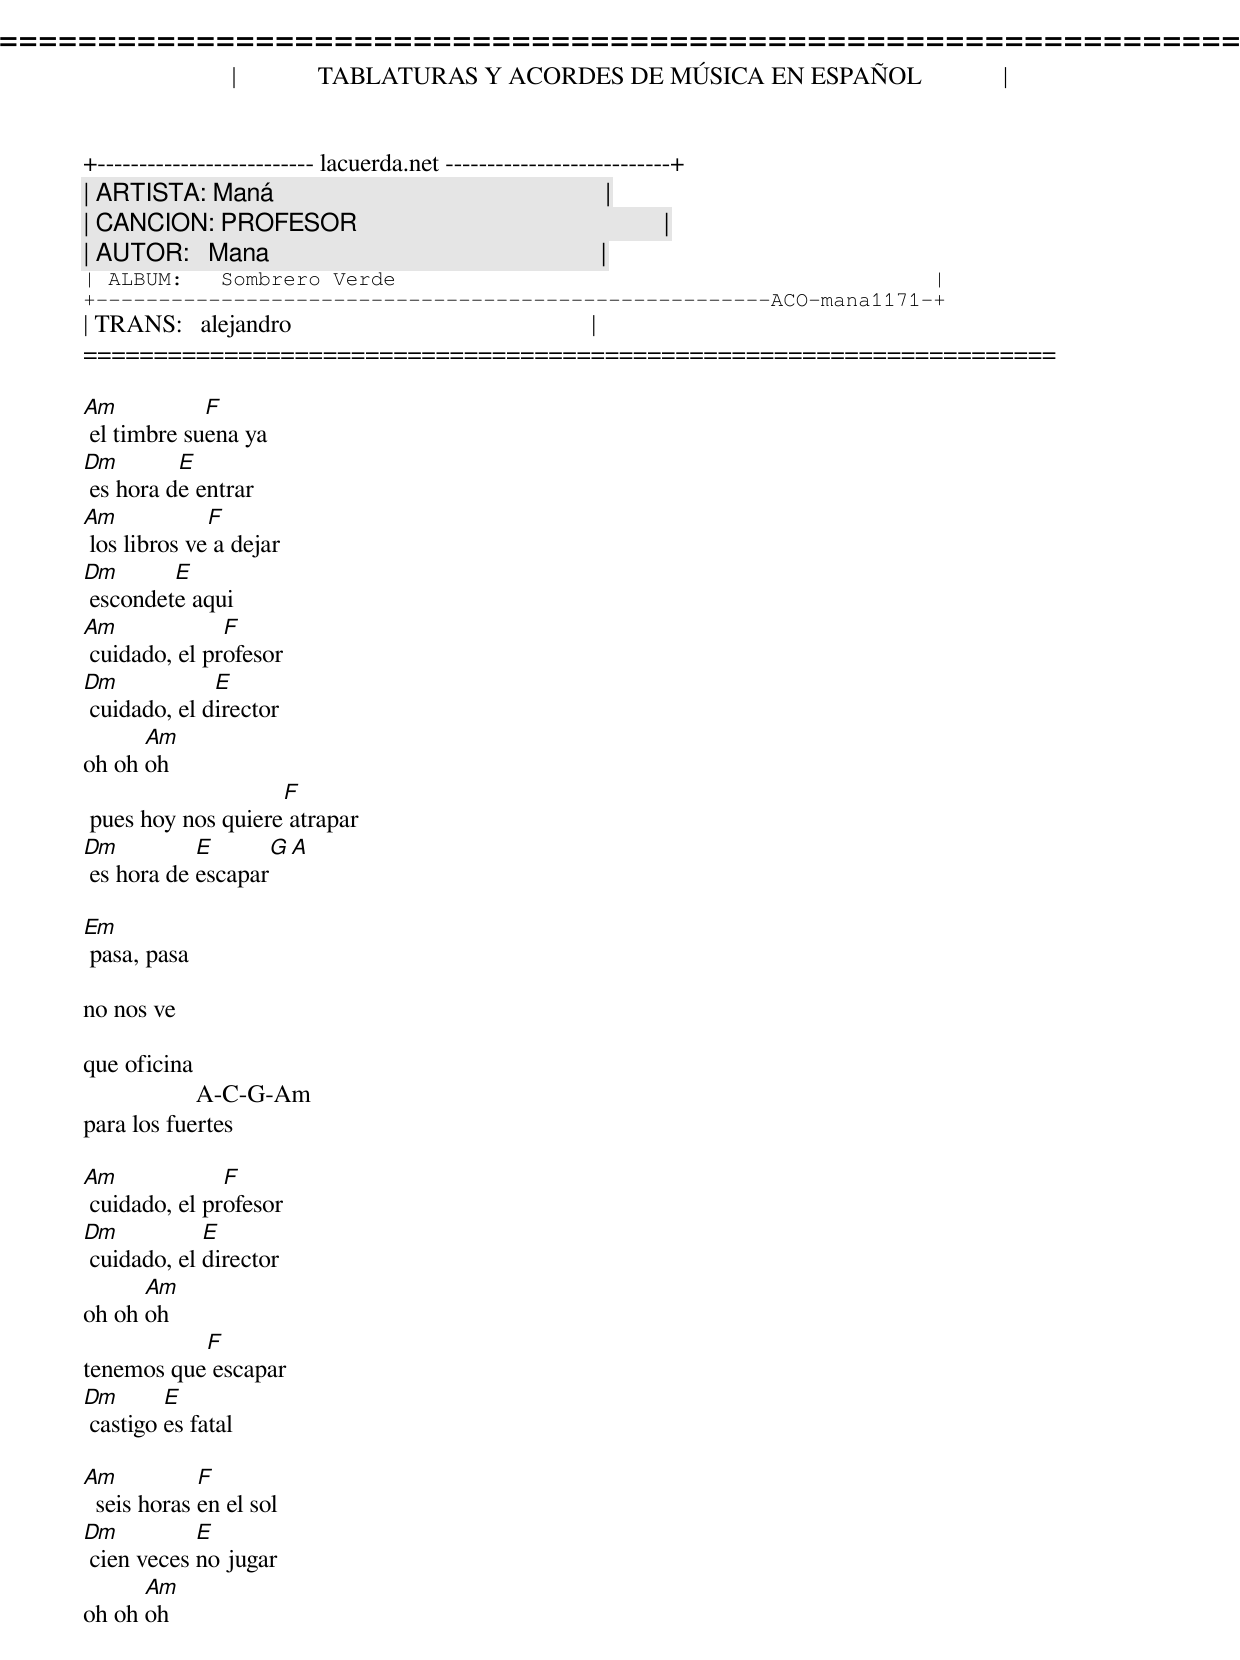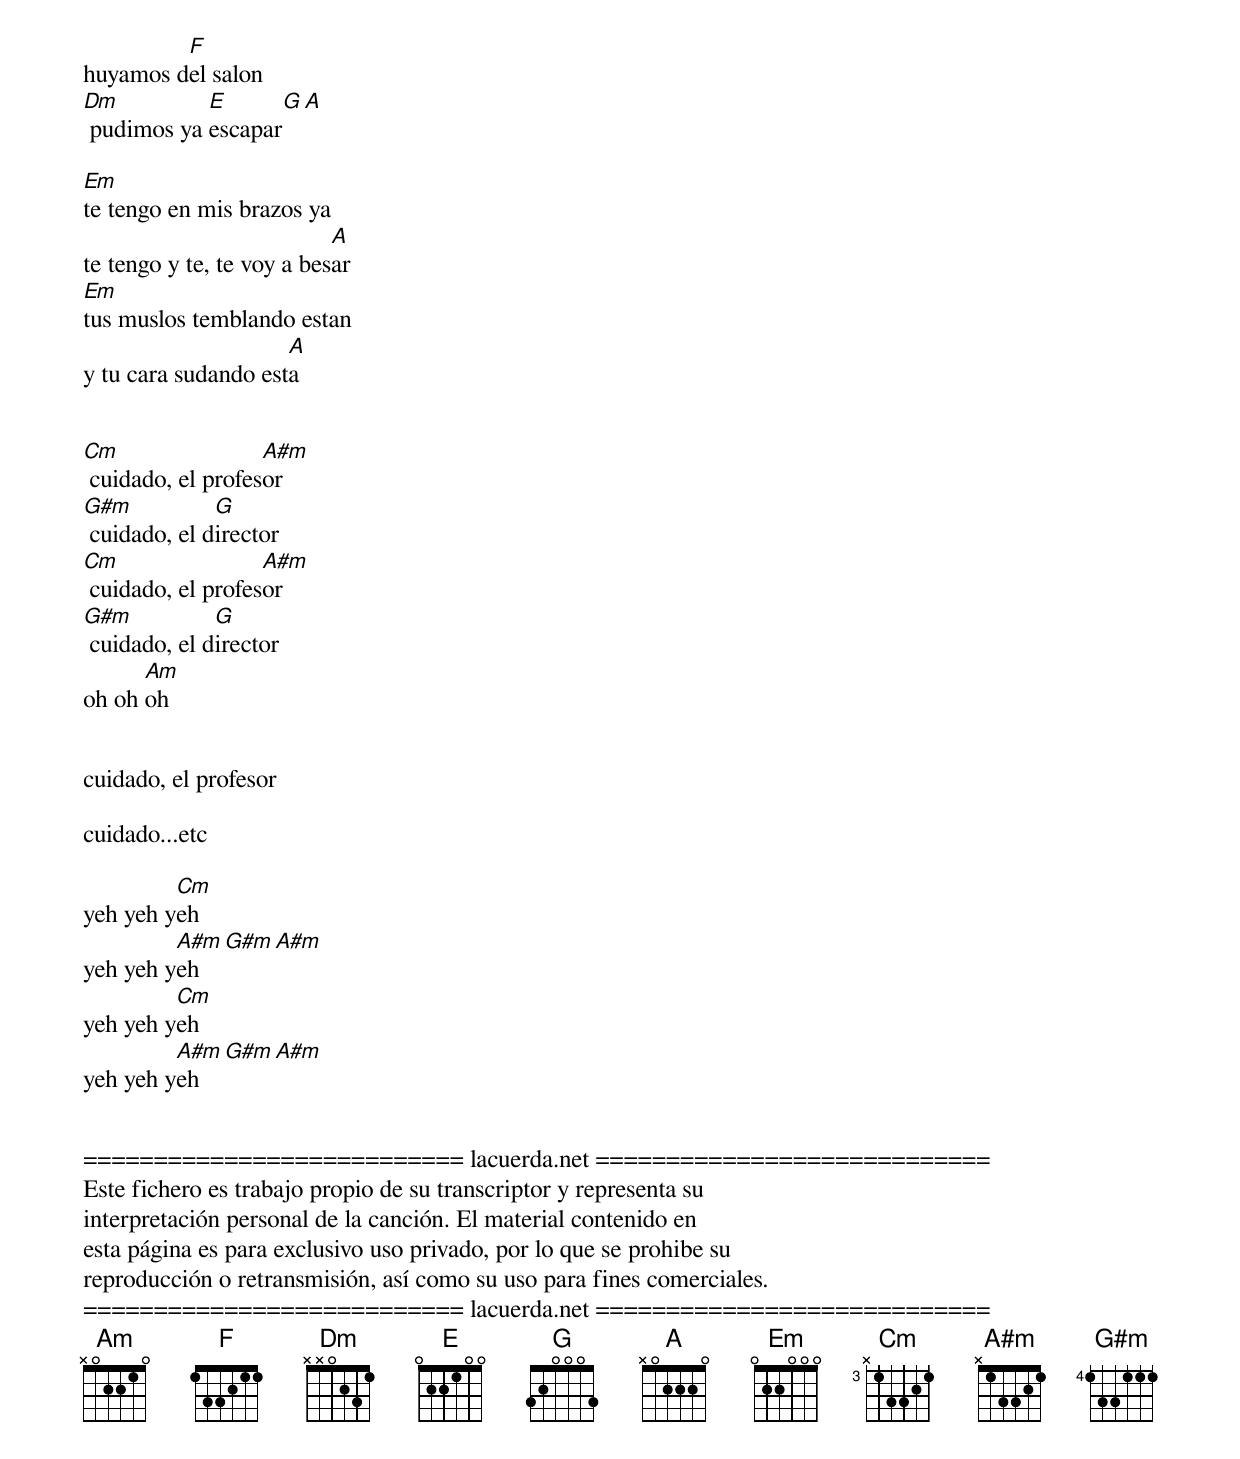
=====================================================================
|             TABLATURAS Y ACORDES DE MÚSICA EN ESPAÑOL             |
+-------------------------- lacuerda.net ---------------------------+
| ARTISTA: Maná                                                     |
| CANCION: PROFESOR                                                 |
| AUTOR:   Mana                                                     |
| ALBUM:   Sombrero Verde                                           |
+------------------------------------------------------ACO-mana1171-+
| TRANS:   alejandro                                                |
=====================================================================

Am           F
 el timbre suena ya
Dm        E
 es hora de entrar
Am            F
 los libros ve a dejar
Dm       E
 escondete aqui
Am             F
 cuidado, el profesor
Dm            E
 cuidado, el director
      Am
oh oh oh
                    F
 pues hoy nos quiere atrapar
Dm          E           G    A
 es hora de escapar

Em
 pasa, pasa

no nos ve

que oficina
                  A-C-G-Am
para los fuertes

Am             F
 cuidado, el profesor
Dm           E
 cuidado, el director
      Am
oh oh oh
           F
tenemos que escapar
Dm       E
 castigo es fatal

Am           F
  seis horas en el sol
Dm          E
 cien veces no jugar
      Am
oh oh oh
         F
huyamos del salon
Dm          E       G   A
 pudimos ya escapar

Em
te tengo en mis brazos ya
                           A
te tengo y te, te voy a besar
Em
tus muslos temblando estan
                     A
y tu cara sudando esta


Cm                 A#m
 cuidado, el profesor
G#m           G
 cuidado, el director
Cm                 A#m
 cuidado, el profesor
G#m           G
 cuidado, el director
      Am
oh oh oh


cuidado, el profesor

cuidado...etc

         Cm
yeh yeh yeh
         A#m    G#m     A#m
yeh yeh yeh
         Cm
yeh yeh yeh
         A#m    G#m     A#m
yeh yeh yeh


=========================== lacuerda.net ============================
Este fichero es trabajo propio de su transcriptor y representa su
interpretación personal de la canción. El material contenido en
esta página es para exclusivo uso privado, por lo que se prohibe su
reproducción o retransmisión, así como su uso para fines comerciales.
=========================== lacuerda.net ============================
